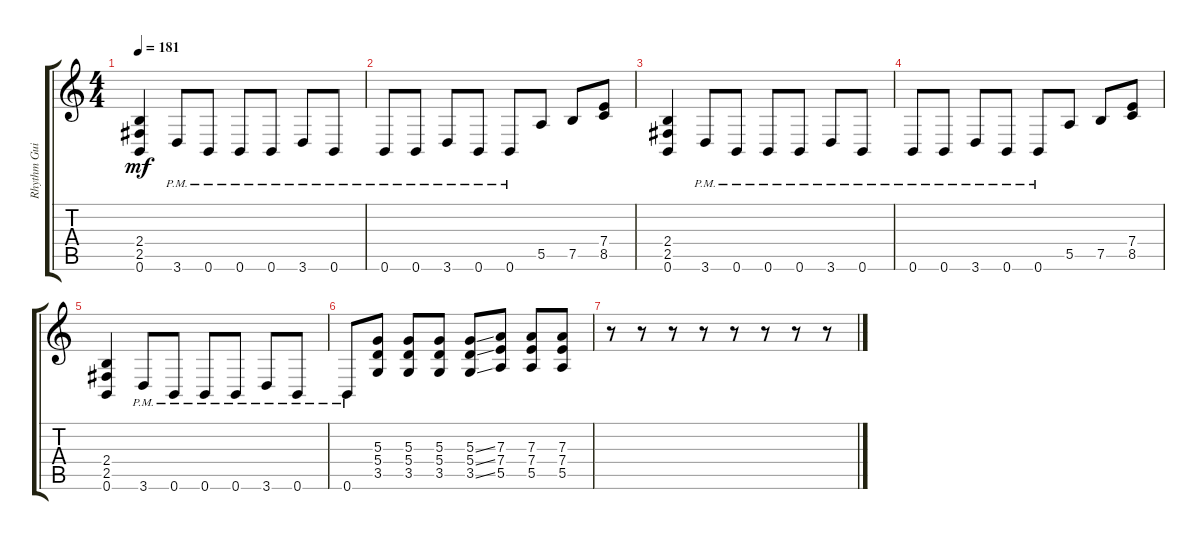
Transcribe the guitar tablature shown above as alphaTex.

\track ("Rhythm Guitar" "Rhythm Gui") {instrument distortionguitar}
\staff {score tabs}
\tuning (B3 Gb3 D3 A2 E2 B1) {hide}
\ts (4 4)
\tempo 181
\clef g2
\ks c
(2.4 2.5 0.6).4{dy mf} 3.6{pm}.8 0.6{pm}.8 0.6{pm}.8 0.6{pm}.8 3.6{pm}.8 0.6{pm}.8 |
0.6{pm}.8 0.6{pm}.8 3.6{pm}.8 0.6{pm}.8 0.6{pm}.8 5.5.8 7.5.8 (7.4 8.5).8 |
(2.4 2.5 0.6).4 3.6{pm}.8 0.6{pm}.8 0.6{pm}.8 0.6{pm}.8 3.6{pm}.8 0.6{pm}.8 |
0.6{pm}.8 0.6{pm}.8 3.6{pm}.8 0.6{pm}.8 0.6{pm}.8 5.5.8 7.5.8 (7.4 8.5).8 |
(2.4 2.5 0.6).4 3.6{pm}.8 0.6{pm}.8 0.6{pm}.8 0.6{pm}.8 3.6{pm}.8 0.6{pm}.8 |
0.6{pm}.8 (5.3 5.4 3.5).8 (5.3 5.4 3.5).8 (5.3 5.4 3.5).8 (5.3{ss} 5.4{ss} 3.5{ss}).8 (7.3 7.4 5.5).8 (7.3 7.4 5.5).8 (7.3 7.4 5.5).8 |
r.8 r.8 r.8 r.8 r.8 r.8 r.8 r.8
